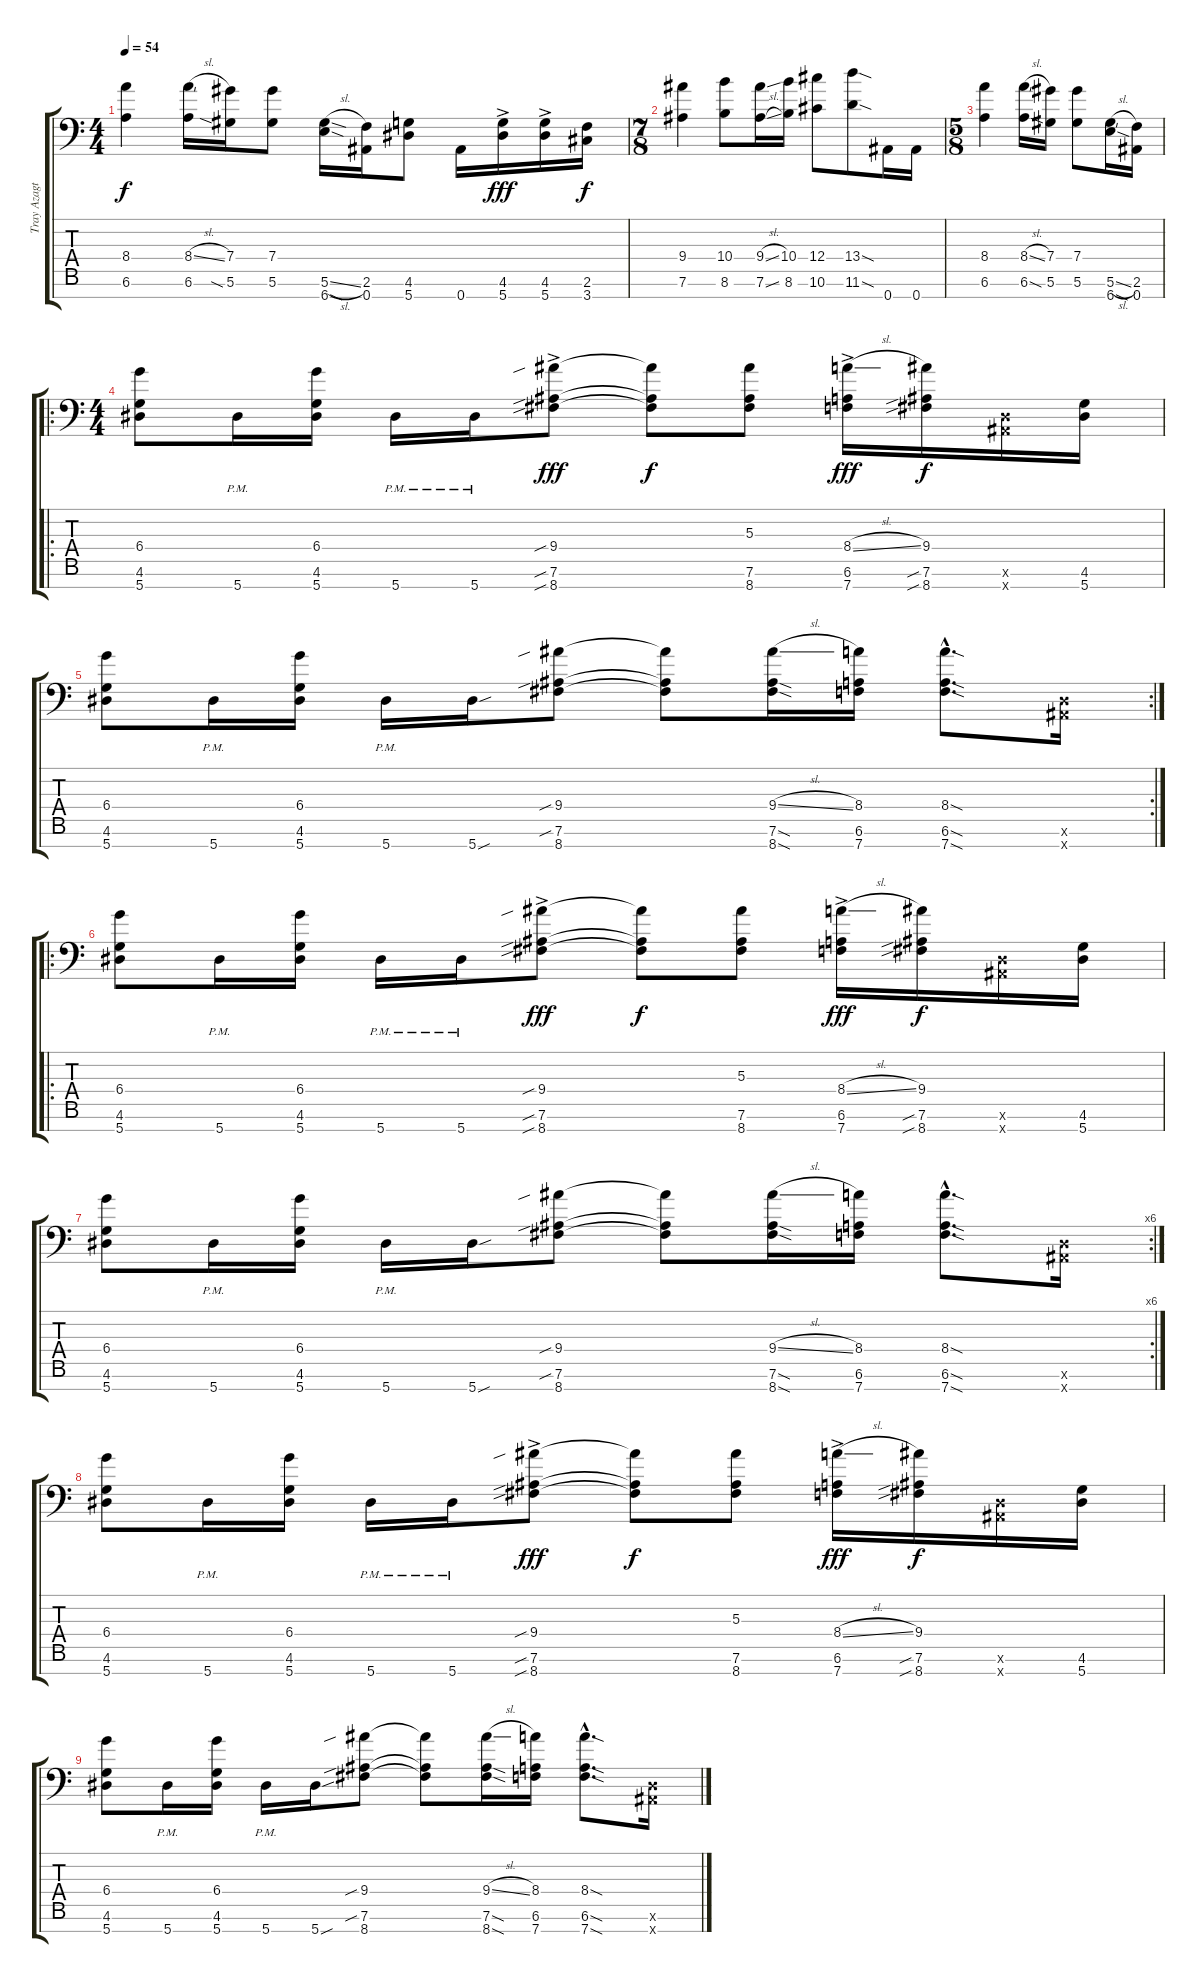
\track ("Tray Azagtot" "Tray Azagt") {instrument distortionguitar}
\staff {score tabs}
\tuning (Eb4 Bb3 F3 Db3 Ab2 Eb2 Bb1) {hide}
\ts (4 4)
\tempo 54
\clef f4
\ks c
(8.4 6.6).4{dy f} (8.4{sl} 6.6).16 (7.4 5.6{sia}).16 (7.4 5.6).8 (5.6{sl} 6.7{sod}).16 (2.6 0.7).16 (4.6 5.7).8 0.7.16 (4.6{ac} 5.7{ac}).16{dy fff} (4.6{ac} 5.7{ac}).16 (2.6 3.7).16{dy f} |
\ts (7 8)
(9.4 7.6).4 (10.4 8.6).8 (9.4{sl} 7.6{sl}).16 (10.4 8.6).16 (12.4 10.6).8 (13.4{sod} 11.6{sod}).8 0.7.16 0.7.16 |
\ts (5 8)
(8.4 6.6).4 (8.4{sl} 6.6{sod}).16 (7.4 5.6).16 (7.4 5.6).8 (5.6{sl} 6.7{sod}).16 (2.6 0.7).16 |
\ro
\ts (4 4)
(6.4 4.6 5.7).8 5.7{pm}.16 (6.4 4.6 5.7).16 5.7{pm}.16 5.7{pm}.16 (9.4{sib ac} 7.6{sib ac} 8.7{sib ac}).8{dy fff} (9.4{t} 7.6{t} 8.7{t}).8{dy f} (5.3 7.6 8.7).8 (8.4{sl ac} 6.6{ac} 7.7{ac}).16{dy fff} (9.4 7.6{sib} 8.7{sib}).16{dy f} (0.6{x} 0.7{x}).16 (4.6 5.7).16 |
\rc 2
(6.4 4.6 5.7).8 5.7{pm}.16 (6.4 4.6 5.7).16 5.7{pm}.16 5.7{sou}.16 (9.4{sib} 7.6{sib} 8.7).8 (9.4{t} 7.6{t} 8.7{t}).8 (9.4{sl} 7.6{sod} 8.7{sod}).16 (8.4 6.6 7.7).16 (8.4{sod hac} 6.6{sod hac} 7.7{sod hac}).8{d} (0.6{x} 0.7{x}).16 |
\ro
(6.4 4.6 5.7).8 5.7{pm}.16 (6.4 4.6 5.7).16 5.7{pm}.16 5.7{pm}.16 (9.4{sib ac} 7.6{sib ac} 8.7{sib ac}).8{dy fff} (9.4{t} 7.6{t} 8.7{t}).8{dy f} (5.3 7.6 8.7).8 (8.4{sl ac} 6.6{ac} 7.7{ac}).16{dy fff} (9.4 7.6{sib} 8.7{sib}).16{dy f} (0.6{x} 0.7{x}).16 (4.6 5.7).16 |
\rc 6
(6.4 4.6 5.7).8 5.7{pm}.16 (6.4 4.6 5.7).16 5.7{pm}.16 5.7{sou}.16 (9.4{sib} 7.6{sib} 8.7).8 (9.4{t} 7.6{t} 8.7{t}).8 (9.4{sl} 7.6{sod} 8.7{sod}).16 (8.4 6.6 7.7).16 (8.4{sod hac} 6.6{sod hac} 7.7{sod hac}).8{d} (0.6{x} 0.7{x}).16 |
(6.4 4.6 5.7).8{volume 0} 5.7{pm}.16 (6.4 4.6 5.7).16 5.7{pm}.16 5.7{pm}.16 (9.4{sib ac} 7.6{sib ac} 8.7{sib ac}).8{dy fff} (9.4{t} 7.6{t} 8.7{t}).8{dy f} (5.3 7.6 8.7).8 (8.4{sl ac} 6.6{ac} 7.7{ac}).16{dy fff} (9.4 7.6{sib} 8.7{sib}).16{dy f} (0.6{x} 0.7{x}).16 (4.6 5.7).16 |
(6.4 4.6 5.7).8 5.7{pm}.16 (6.4 4.6 5.7).16 5.7{pm}.16 5.7{sou}.16 (9.4{sib} 7.6{sib} 8.7).8 (9.4{t} 7.6{t} 8.7{t}).8 (9.4{sl} 7.6{sod} 8.7{sod}).16 (8.4 6.6 7.7).16 (8.4{sod hac} 6.6{sod hac} 7.7{sod hac}).8{d} (0.6{x} 0.7{x}).16
